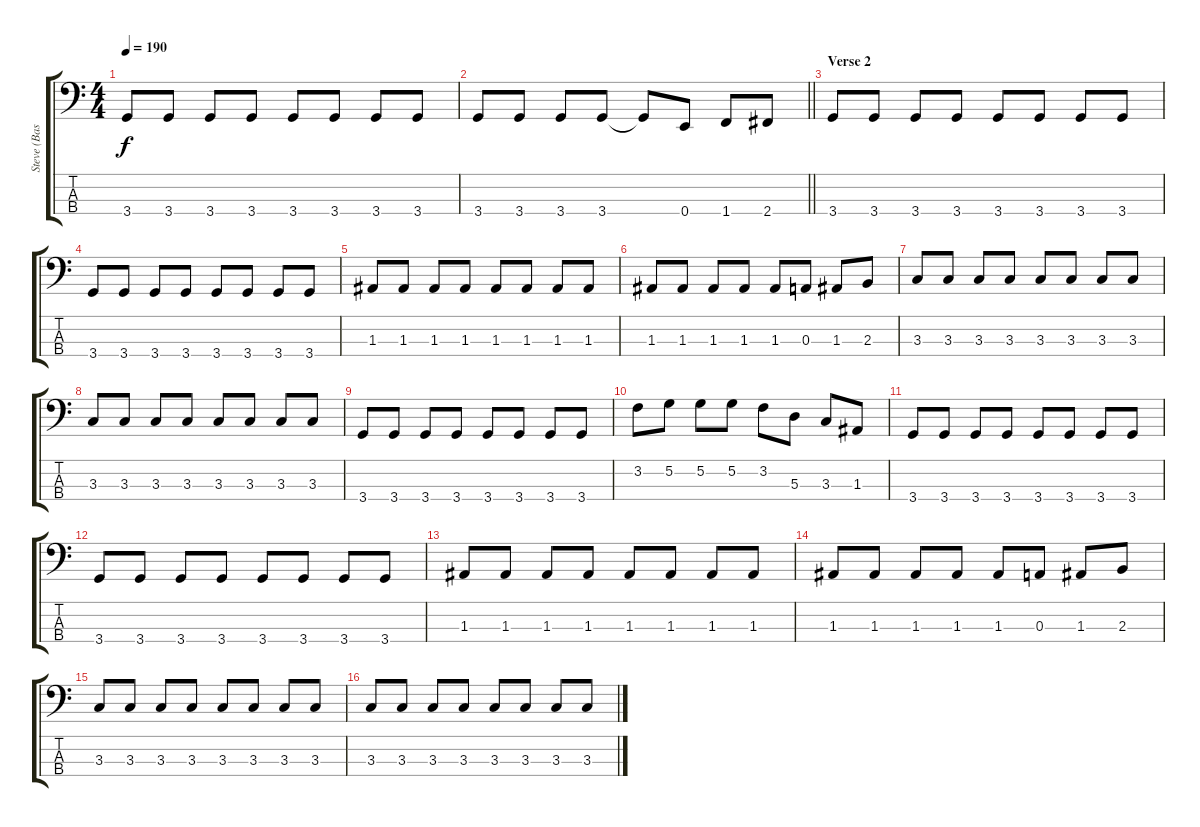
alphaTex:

\track ("Steve (Bass)" "Steve (Bas") {instrument electricbassfinger}
\staff {score tabs}
\tuning (G2 D2 A1 E1) {hide}
\ts (4 4)
\tempo 190
\clef f4
\ks c
3.4.8{dy f} 3.4.8 3.4.8 3.4.8 3.4.8 3.4.8 3.4.8 3.4.8 |
\barLineRight lightlight
3.4.8 3.4.8 3.4.8 3.4.8 3.4{t}.8 0.4.8 1.4.8 2.4.8 |
\section ("" "Verse 2")
3.4.8 3.4.8 3.4.8 3.4.8 3.4.8 3.4.8 3.4.8 3.4.8 |
3.4.8 3.4.8 3.4.8 3.4.8 3.4.8 3.4.8 3.4.8 3.4.8 |
1.3.8 1.3.8 1.3.8 1.3.8 1.3.8 1.3.8 1.3.8 1.3.8 |
1.3.8 1.3.8 1.3.8 1.3.8 1.3.8 0.3.8 1.3.8 2.3.8 |
3.3.8 3.3.8 3.3.8 3.3.8 3.3.8 3.3.8 3.3.8 3.3.8 |
3.3.8 3.3.8 3.3.8 3.3.8 3.3.8 3.3.8 3.3.8 3.3.8 |
3.4.8 3.4.8 3.4.8 3.4.8 3.4.8 3.4.8 3.4.8 3.4.8 |
3.2.8 5.2.8 5.2.8 5.2.8 3.2.8 5.3.8 3.3.8 1.3.8 |
3.4.8 3.4.8 3.4.8 3.4.8 3.4.8 3.4.8 3.4.8 3.4.8 |
3.4.8 3.4.8 3.4.8 3.4.8 3.4.8 3.4.8 3.4.8 3.4.8 |
1.3.8 1.3.8 1.3.8 1.3.8 1.3.8 1.3.8 1.3.8 1.3.8 |
1.3.8 1.3.8 1.3.8 1.3.8 1.3.8 0.3.8 1.3.8 2.3.8 |
3.3.8 3.3.8 3.3.8 3.3.8 3.3.8 3.3.8 3.3.8 3.3.8 |
3.3.8 3.3.8 3.3.8 3.3.8 3.3.8 3.3.8 3.3.8 3.3.8
